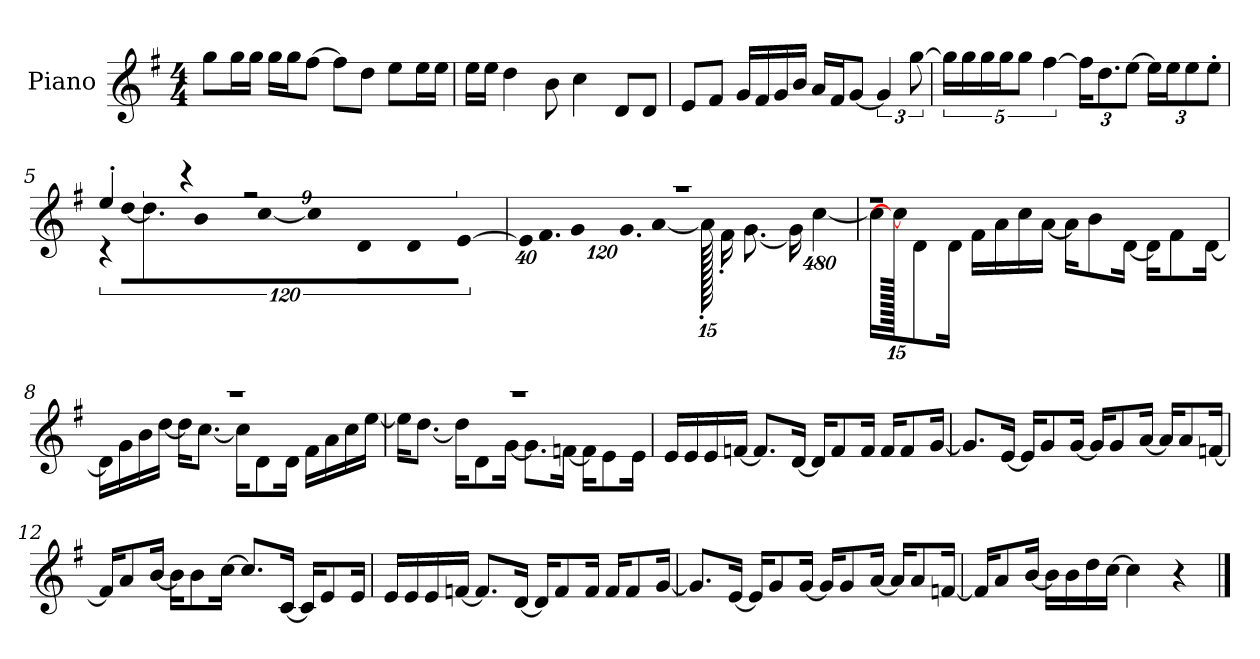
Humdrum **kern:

**kern
*part1
*staff1
*I"Piano
*I'P-no
*clefG2
*k[f#]
*M4/4
*MM90
=1
8gg\L
16gg\L
16gg\JJ
16gg\LL
16gg\J
[8ff#\J
8ff#\L]
8dd\J
8ee\L
16ee\L
16ee\JJ
=2
16ee\LL
16ee\JJ
4dd\
8b\
4cc\
8d/L
8d/J
=3
8e/L
8f#/J
16g/LL
16f#/
16g/
16b/JJ
16a/LL
16f#/J
[8g/J
6g/]
[12gg\
!!LO:LB:g=z
=4
20gg\LL]
20gg\
20gg\
20gg\J
10gg\J
[5ff#\
*Xbrackettup
24ff#\KL]
12.dd\
[12ee\J
24ee\LL]
24ee\J
12ee\
12ee'\J
=5
*^
*	*brackettup
!	!LO:N:vis=16
4ee'/	1920%107r
!	!LO:N:vis=16
.	[1920%107dd\KL
.	9.dd\]
4r	.
!	!LO:N:vis=8
.	640%71b\
!	!LO:N:vis=16
.	[1920%107cc\Jk
!	!LO:N:vis=4
.	1920%427cc\]
2r	.
!	!LO:N:vis=8
.	640%71d\L
!	!LO:N:vis=8
.	640%71d\
!	!LO:N:vis=8
.	[640%71e\J
=6	=6
*	*Xbrackettup
!	!LO:N:vis=32
1r	640%23e\KLL]
!	!LO:N:vis=16.
.	960%103f#\J
!	!LO:N:vis=8
.	960%137g\
!	!LO:N:vis=16.
.	960%103g\L
.	[384%41a\J
.	1920a'\]
.	16f#'\KL
.	[8.g\J
.	16g\KL]
.	[1920%359cc\
!!LO:LB:g=z	!!
=7	=7
1r	16cc\KL]
.	1920cc\_
.	8d\
.	16d\Jk
.	16f#\LL
.	16a\
.	16cc\
.	[16a\JJ
.	16a\KL]
.	8b\
.	[16d\Jk
.	16d\KL]
.	8f#\
.	[16d\Jk
1920ryy	.
=8	=8
1r	16d\LL]
.	16g\
.	16b\
.	[16dd\JJ
.	16dd\KL]
.	[8.cc\J
.	16cc\KL]
.	8d\
.	16d\Jk
.	16f#\LL
.	16a\
.	16cc\
.	[16ee\JJ
=9	=9
1r	16ee\KL]
.	[8.dd\J
.	16dd\KL]
.	8d\
.	[16g\Jk
.	8.g\L]
.	[16fn\Jk
.	16f\KL]
.	8e\
.	16e\Jk
*v	*v
!!LO:LB:g=z
=10
16e/LL
16e/
16e/
[16fn/JJ
8.f/L]
[16d/Jk
16d/KL]
8f/
16f/Jk
16f/KL
8f/
[16g/Jk
=11
8.g/L]
[16e/Jk
16e/KL]
8g/
[16g/Jk
16g/KL]
8g/
[16a/Jk
16a/KL]
8a/
[16fn/Jk
=12
16f/KL]
8a/
[16b/Jk
16b\KL]
8b\
[16cc\Jk
8.cc/L]
[16c/Jk
16c/KL]
8e/
16e/Jk
!!LO:LB:g=z
=13
16e/LL
16e/
16e/
[16fn/JJ
8.f/L]
[16d/Jk
16d/KL]
8f/
16f/Jk
16f/KL
8f/
[16g/Jk
=14
8.g/L]
[16e/Jk
16e/KL]
8g/
[16g/Jk
16g/KL]
8g/
[16a/Jk
16a/KL]
8a/
[16fn/Jk
=15
16f/KL]
8a/
[16b/Jk
16b\LL]
16b\
16dd\
[16cc\JJ
4cc\]
4r
==
*-
